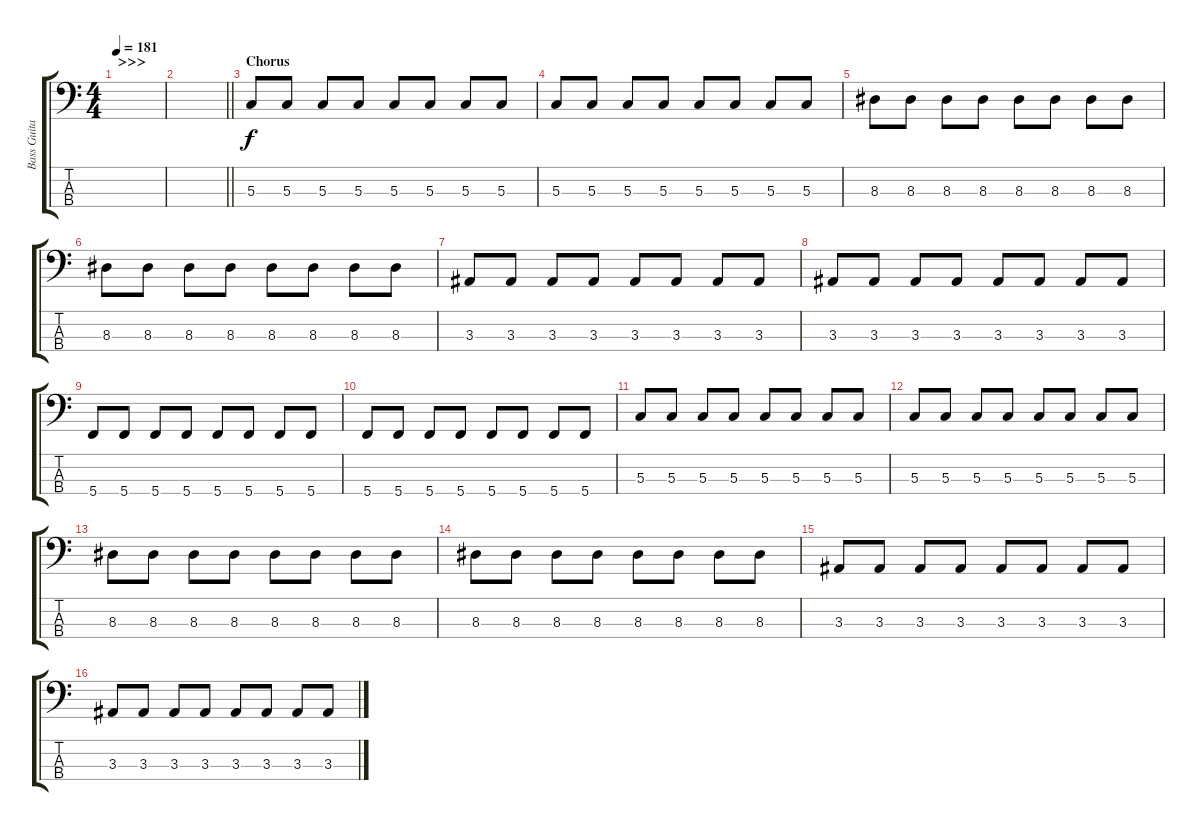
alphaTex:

\track ("Bass Guitar" "Bass Guita") {instrument electricbassfinger}
\staff {score tabs}
\tuning (F2 C2 G1 C1) {hide}
\ts (4 4)
\section ("" ">>>")
\tempo 181
\clef f4
\ks c
|
\barLineRight lightlight
|
\section ("" "Chorus")
5.3.8 5.3.8 5.3.8 5.3.8 5.3.8 5.3.8 5.3.8 5.3.8 |
5.3.8 5.3.8 5.3.8 5.3.8 5.3.8 5.3.8 5.3.8 5.3.8 |
8.3.8 8.3.8 8.3.8 8.3.8 8.3.8 8.3.8 8.3.8 8.3.8 |
8.3.8 8.3.8 8.3.8 8.3.8 8.3.8 8.3.8 8.3.8 8.3.8 |
3.3.8 3.3.8 3.3.8 3.3.8 3.3.8 3.3.8 3.3.8 3.3.8 |
3.3.8 3.3.8 3.3.8 3.3.8 3.3.8 3.3.8 3.3.8 3.3.8 |
5.4.8 5.4.8 5.4.8 5.4.8 5.4.8 5.4.8 5.4.8 5.4.8 |
5.4.8 5.4.8 5.4.8 5.4.8 5.4.8 5.4.8 5.4.8 5.4.8 |
5.3.8 5.3.8 5.3.8 5.3.8 5.3.8 5.3.8 5.3.8 5.3.8 |
5.3.8 5.3.8 5.3.8 5.3.8 5.3.8 5.3.8 5.3.8 5.3.8 |
8.3.8 8.3.8 8.3.8 8.3.8 8.3.8 8.3.8 8.3.8 8.3.8 |
8.3.8 8.3.8 8.3.8 8.3.8 8.3.8 8.3.8 8.3.8 8.3.8 |
3.3.8 3.3.8 3.3.8 3.3.8 3.3.8 3.3.8 3.3.8 3.3.8 |
3.3.8 3.3.8 3.3.8 3.3.8 3.3.8 3.3.8 3.3.8 3.3.8
